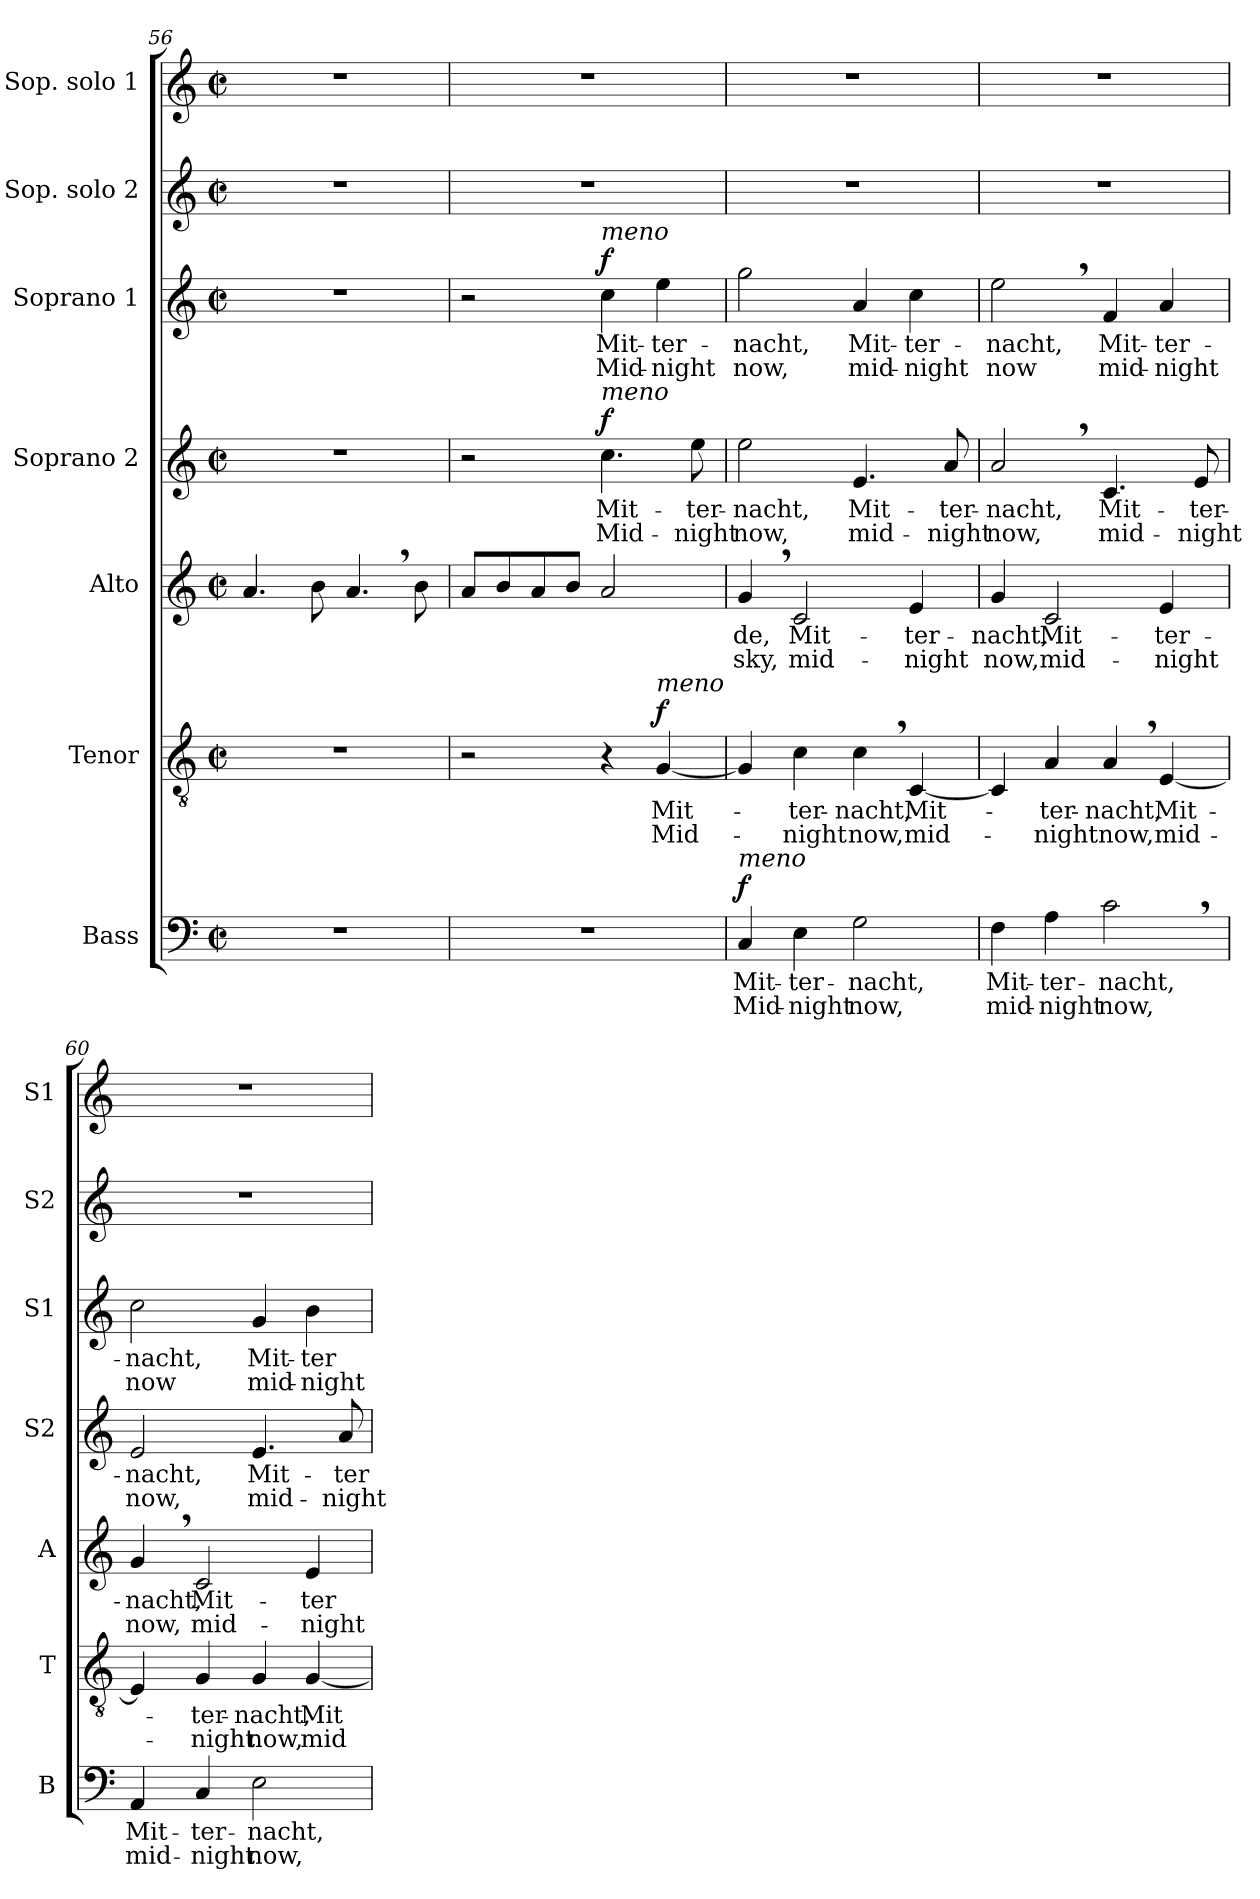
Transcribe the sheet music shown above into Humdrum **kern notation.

**kern	**text	**text	**dynam	**kern	**text	**text	**dynam	**kern	**text	**text	**kern	**text	**text	**dynam	**kern	**text	**text	**dynam	**kern	**kern
*part7	*part7	*part7	*part7	*part6	*part6	*part6	*part6	*part5	*part5	*part5	*part4	*part4	*part4	*part4	*part3	*part3	*part3	*part3	*part2	*part1
*staff7	*staff7	*staff7	*staff7	*staff6	*staff6	*staff6	*staff6	*staff5	*staff5	*staff5	*staff4	*staff4	*staff4	*staff4	*staff3	*staff3	*staff3	*staff3	*staff2	*staff1
*I"Bass	*	*	*	*I"Tenor	*	*	*	*I"Alto	*	*	*I"Soprano 2	*	*	*	*I"Soprano 1	*	*	*	*I"Sop. solo 2	*I"Sop. solo 1
*I'B	*	*	*	*I'T	*	*	*	*I'A	*	*	*I'S2	*	*	*	*I'S1	*	*	*	*I'S2	*I'S1
*clefF4	*	*	*	*clefGv2	*	*	*	*clefG2	*	*	*clefG2	*	*	*	*clefG2	*	*	*	*clefG2	*clefG2
*k[]	*	*	*	*k[]	*	*	*	*k[]	*	*	*k[]	*	*	*	*k[]	*	*	*	*k[]	*k[]
*C:	*	*	*	*C:	*	*	*	*C:	*	*	*C:	*	*	*	*C:	*	*	*	*C:	*C:
*M2/2	*	*	*	*M2/2	*	*	*	*M2/2	*	*	*M2/2	*	*	*	*M2/2	*	*	*	*M2/2	*M2/2
*met(c|)	*	*	*	*met(c|)	*	*	*	*met(c|)	*	*	*met(c|)	*	*	*	*met(c|)	*	*	*	*met(c|)	*met(c|)
=56	=56	=56	=56	=56	=56	=56	=56	=56	=56	=56	=56	=56	=56	=56	=56	=56	=56	=56	=56	=56
1r	.	.	.	1r	.	.	.	4.a/	.	.	1r	.	.	.	1r	.	.	.	1r	1r
.	.	.	.	.	.	.	.	8b\	.	.	.	.	.	.	.	.	.	.	.	.
.	.	.	.	.	.	.	.	4.a,>/	.	.	.	.	.	.	.	.	.	.	.	.
.	.	.	.	.	.	.	.	8b\	.	.	.	.	.	.	.	.	.	.	.	.
=57	=57	=57	=57	=57	=57	=57	=57	=57	=57	=57	=57	=57	=57	=57	=57	=57	=57	=57	=57	=57
1r	.	.	.	2r	.	.	.	8a/L	.	.	2r	.	.	.	2r	.	.	.	1r	1r
.	.	.	.	.	.	.	.	8b/	.	.	.	.	.	.	.	.	.	.	.	.
.	.	.	.	.	.	.	.	8a/	.	.	.	.	.	.	.	.	.	.	.	.
.	.	.	.	.	.	.	.	8b/J	.	.	.	.	.	.	.	.	.	.	.	.
!	!	!	!	!	!	!	!	!	!	!	!	!LO:LY:b	!LO:LY:b	!	!	!	!	!	!	!
!	!	!	!	!	!	!	!	!	!	!	!	!	!	!	!LO:TX:a:i:t=meno	!	!	!	!	!
!	!	!	!	!	!	!	!	!	!	!	!LO:TX:a:i:t=meno	!	!	!	!	!	!	!	!	!
!	!	!	!	!	!	!	!	!	!	!	!	!	!	!LO:DY:a	!	!LO:LY:b	!LO:LY:b	!LO:DY:a	!	!
.	.	.	.	4r	.	.	.	2a/	.	.	4.cc\	Mit-	Mid-	f	4cc\	Mit-	Mid-	f	.	.
!	!	!	!	!	!LO:LY:b	!LO:LY:b	!	!	!	!	!	!	!	!	!	!	!	!	!	!
!	!	!	!	!LO:TX:a:i:t=meno	!	!	!	!	!	!	!	!	!	!	!	!	!	!	!	!
!	!	!	!	!	!	!	!LO:DY:a	!	!	!	!	!	!	!	!	!LO:LY:b	!LO:LY:b	!	!	!
.	.	.	.	[4G/	Mit-	Mid-	f	.	.	.	.	.	.	.	4ee\	-ter-	-night	.	.	.
!	!	!	!	!	!	!	!	!	!	!	!	!LO:LY:b	!LO:LY:b	!	!	!	!	!	!	!
.	.	.	.	.	.	.	.	.	.	.	8ee\	-ter-	-night	.	.	.	.	.	.	.
=58	=58	=58	=58	=58	=58	=58	=58	=58	=58	=58	=58	=58	=58	=58	=58	=58	=58	=58	=58	=58
!	!LO:LY:b	!LO:LY:b	!	!	!	!	!	!	!	!	!	!	!	!	!	!	!	!	!	!
!	!	!	!	!	!	!	!	!	!LO:LY:b	!LO:LY:b	!	!	!	!	!	!	!	!	!	!
!	!	!	!	!	!	!	!	!	!	!	!	!LO:LY:b	!LO:LY:b	!	!	!	!	!	!	!
!LO:TX:a:i:t=meno	!	!	!	!	!	!	!	!	!	!	!	!	!	!	!	!	!	!	!	!
!	!	!	!LO:DY:a	!	!	!	!	!	!	!	!	!	!	!	!	!LO:LY:b	!LO:LY:b	!	!	!
4C/	Mit-	Mid-	f	4G/]	.	.	.	4g,>/	-de,	sky,	2ee\	-nacht,	now,	.	2gg\	-nacht,	now,	.	1r	1r
!	!LO:LY:b	!LO:LY:b	!	!	!	!	!	!	!	!	!	!	!	!	!	!	!	!	!	!
!	!	!	!	!	!LO:LY:b	!LO:LY:b	!	!	!	!	!	!	!	!	!	!	!	!	!	!
!	!	!	!	!	!	!	!	!	!LO:LY:b	!LO:LY:b	!	!	!	!	!	!	!	!	!	!
4E\	-ter-	-night	.	4c\	-ter-	-night	.	2c/	Mit-	mid-	.	.	.	.	.	.	.	.	.	.
!	!LO:LY:b	!LO:LY:b	!	!	!	!	!	!	!	!	!	!	!	!	!	!	!	!	!	!
!	!	!	!	!	!LO:LY:b	!LO:LY:b	!	!	!	!	!	!	!	!	!	!	!	!	!	!
!	!	!	!	!	!	!	!	!	!	!	!	!LO:LY:b	!LO:LY:b	!	!	!	!	!	!	!
!	!	!	!	!	!	!	!	!	!	!	!	!	!	!	!	!LO:LY:b	!LO:LY:b	!	!	!
2G\	-nacht,	now,	.	4c,>\	-nacht,	now,	.	.	.	.	4.e/	Mit-	mid-	.	4a/	Mit-	mid-	.	.	.
!	!	!	!	!	!LO:LY:b	!LO:LY:b	!	!	!	!	!	!	!	!	!	!	!	!	!	!
!	!	!	!	!	!	!	!	!	!LO:LY:b	!LO:LY:b	!	!	!	!	!	!	!	!	!	!
!	!	!	!	!	!	!	!	!	!	!	!	!	!	!	!	!LO:LY:b	!LO:LY:b	!	!	!
.	.	.	.	[4C/	Mit-	mid-	.	4e/	-ter-	-night	.	.	.	.	4cc\	-ter-	-night	.	.	.
!	!	!	!	!	!	!	!	!	!	!	!	!LO:LY:b	!LO:LY:b	!	!	!	!	!	!	!
.	.	.	.	.	.	.	.	.	.	.	8a/	-ter-	-night	.	.	.	.	.	.	.
=59	=59	=59	=59	=59	=59	=59	=59	=59	=59	=59	=59	=59	=59	=59	=59	=59	=59	=59	=59	=59
!	!LO:LY:b	!LO:LY:b	!	!	!	!	!	!	!	!	!	!	!	!	!	!	!	!	!	!
!	!	!	!	!	!	!	!	!	!LO:LY:b	!LO:LY:b	!	!	!	!	!	!	!	!	!	!
!	!	!	!	!	!	!	!	!	!	!	!	!LO:LY:b	!LO:LY:b	!	!	!	!	!	!	!
!	!	!	!	!	!	!	!	!	!	!	!	!	!	!	!	!LO:LY:b	!LO:LY:b	!	!	!
4F\	Mit-	mid-	.	4C/]	.	.	.	4g/	-nacht,	now,	2a,>/	-nacht,	now,	.	2ee,>\	-nacht,	now	.	1r	1r
!	!LO:LY:b	!LO:LY:b	!	!	!	!	!	!	!	!	!	!	!	!	!	!	!	!	!	!
!	!	!	!	!	!LO:LY:b	!LO:LY:b	!	!	!	!	!	!	!	!	!	!	!	!	!	!
!	!	!	!	!	!	!	!	!	!LO:LY:b	!LO:LY:b	!	!	!	!	!	!	!	!	!	!
4A\	-ter-	-night	.	4A/	-ter-	-night	.	2c/	Mit-	mid-	.	.	.	.	.	.	.	.	.	.
!	!LO:LY:b	!LO:LY:b	!	!	!	!	!	!	!	!	!	!	!	!	!	!	!	!	!	!
!	!	!	!	!	!LO:LY:b	!LO:LY:b	!	!	!	!	!	!	!	!	!	!	!	!	!	!
!	!	!	!	!	!	!	!	!	!	!	!	!LO:LY:b	!LO:LY:b	!	!	!	!	!	!	!
!	!	!	!	!	!	!	!	!	!	!	!	!	!	!	!	!LO:LY:b	!LO:LY:b	!	!	!
2c,>\	-nacht,	now,	.	4A,>/	-nacht,	now,	.	.	.	.	4.c/	Mit-	mid-	.	4f/	Mit-	mid-	.	.	.
!	!	!	!	!	!LO:LY:b	!LO:LY:b	!	!	!	!	!	!	!	!	!	!	!	!	!	!
!	!	!	!	!	!	!	!	!	!LO:LY:b	!LO:LY:b	!	!	!	!	!	!	!	!	!	!
!	!	!	!	!	!	!	!	!	!	!	!	!	!	!	!	!LO:LY:b	!LO:LY:b	!	!	!
.	.	.	.	[4E/	Mit-	mid-	.	4e/	-ter-	-night	.	.	.	.	4a/	-ter-	-night	.	.	.
!	!	!	!	!	!	!	!	!	!	!	!	!LO:LY:b	!LO:LY:b	!	!	!	!	!	!	!
.	.	.	.	.	.	.	.	.	.	.	8e/	-ter-	-night	.	.	.	.	.	.	.
!!LO:LB:g=z
=60	=60	=60	=60	=60	=60	=60	=60	=60	=60	=60	=60	=60	=60	=60	=60	=60	=60	=60	=60	=60
!	!LO:LY:b	!LO:LY:b	!	!	!	!	!	!	!	!	!	!	!	!	!	!	!	!	!	!
!	!	!	!	!	!	!	!	!	!LO:LY:b	!LO:LY:b	!	!	!	!	!	!	!	!	!	!
!	!	!	!	!	!	!	!	!	!	!	!	!LO:LY:b	!LO:LY:b	!	!	!	!	!	!	!
!	!	!	!	!	!	!	!	!	!	!	!	!	!	!	!	!LO:LY:b	!LO:LY:b	!	!	!
4AA/	Mit-	mid-	.	4E/]	.	.	.	4g,>/	-nacht,	now,	2e/	-nacht,	now,	.	2cc\	-nacht,	now	.	1r	1r
!	!LO:LY:b	!LO:LY:b	!	!	!	!	!	!	!	!	!	!	!	!	!	!	!	!	!	!
!	!	!	!	!	!LO:LY:b	!LO:LY:b	!	!	!	!	!	!	!	!	!	!	!	!	!	!
!	!	!	!	!	!	!	!	!	!LO:LY:b	!LO:LY:b	!	!	!	!	!	!	!	!	!	!
4C/	-ter-	-night	.	4G/	-ter-	-night	.	2c/	Mit-	mid-	.	.	.	.	.	.	.	.	.	.
!	!LO:LY:b	!LO:LY:b	!	!	!	!	!	!	!	!	!	!	!	!	!	!	!	!	!	!
!	!	!	!	!	!LO:LY:b	!LO:LY:b	!	!	!	!	!	!	!	!	!	!	!	!	!	!
!	!	!	!	!	!	!	!	!	!	!	!	!LO:LY:b	!LO:LY:b	!	!	!	!	!	!	!
!	!	!	!	!	!	!	!	!	!	!	!	!	!	!	!	!LO:LY:b	!LO:LY:b	!	!	!
2E\	-nacht,	now,	.	4G/	-nacht,	now,	.	.	.	.	4.e/	Mit-	mid-	.	4g/	Mit-	mid-	.	.	.
!	!	!	!	!	!LO:LY:b	!LO:LY:b	!	!	!	!	!	!	!	!	!	!	!	!	!	!
!	!	!	!	!	!	!	!	!	!LO:LY:b	!LO:LY:b	!	!	!	!	!	!	!	!	!	!
!	!	!	!	!	!	!	!	!	!	!	!	!	!	!	!	!LO:LY:b	!LO:LY:b	!	!	!
.	.	.	.	[4G/	Mit-	mid-	.	4e/	-ter-	-night	.	.	.	.	4b\	-ter-	-night	.	.	.
!	!	!	!	!	!	!	!	!	!	!	!	!LO:LY:b	!LO:LY:b	!	!	!	!	!	!	!
.	.	.	.	.	.	.	.	.	.	.	8a/	-ter-	-night	.	.	.	.	.	.	.
=	=	=	=	=	=	=	=	=	=	=	=	=	=	=	=	=	=	=	=	=
*-	*-	*-	*-	*-	*-	*-	*-	*-	*-	*-	*-	*-	*-	*-	*-	*-	*-	*-	*-	*-
